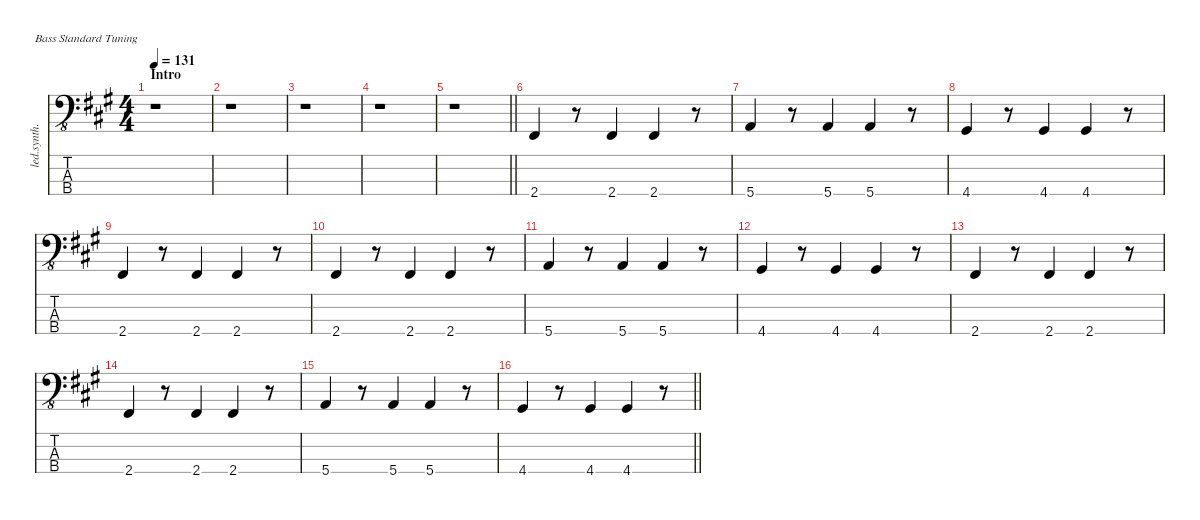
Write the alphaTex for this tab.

\defaultSystemsLayout 4
\hideDynamics
\bracketExtendMode nobrackets
\otherSystemsTrackNameOrientation horizontal
\track ("Synth Bassline" "led.synth.") {defaultSystemsLayout 8 instrument lead2sawtooth}
\staff {score tabs}
\tuning (G2 D2 A1 E1)
\ts (4 4)
\beaming (8 2 2 2 2)
\section ("" "Intro")
\tempo 131
\clef f4
\ottava 8vb
\ks f#minor
r.1{dy f instrument lead2sawtooth beam Down} |
r.1{beam Down} |
r.1{beam Down} |
r.1{beam Down} |
\barLineRight lightlight
r.1{beam Down} |
2.4{acc #}.4{beam Up} r.8{beam Up} 2.4{acc #}.4{beam Up} 2.4{acc #}.4{beam Up} r.8{beam Up} |
5.4{acc forcenatural}.4{beam Up} r.8{beam Up} 5.4{acc forcenatural}.4{beam Up} 5.4{acc forcenatural}.4{beam Up} r.8{beam Up} |
4.4{acc #}.4{beam Up} r.8{beam Up} 4.4{acc #}.4{beam Up} 4.4{acc #}.4{beam Up} r.8{beam Up} |
2.4{acc #}.4{beam Up} r.8{beam Up} 2.4{acc #}.4{beam Up} 2.4{acc #}.4{beam Up} r.8{beam Up} |
2.4{acc #}.4{beam Up} r.8{beam Up} 2.4{acc #}.4{beam Up} 2.4{acc #}.4{beam Up} r.8{beam Up} |
5.4{acc forcenatural}.4{beam Up} r.8{beam Up} 5.4{acc forcenatural}.4{beam Up} 5.4{acc forcenatural}.4{beam Up} r.8{beam Up} |
4.4{acc #}.4{beam Up} r.8{beam Up} 4.4{acc #}.4{beam Up} 4.4{acc #}.4{beam Up} r.8{beam Up} |
2.4{acc #}.4{beam Up} r.8{beam Up} 2.4{acc #}.4{beam Up} 2.4{acc #}.4{beam Up} r.8{beam Up} |
2.4{acc #}.4{beam Up} r.8{beam Up} 2.4{acc #}.4{beam Up} 2.4{acc #}.4{beam Up} r.8{beam Up} |
5.4{acc forcenatural}.4{beam Up} r.8{beam Up} 5.4{acc forcenatural}.4{beam Up} 5.4{acc forcenatural}.4{beam Up} r.8{beam Up} |
\barLineRight lightlight
4.4{acc #}.4{beam Up} r.8{beam Up} 4.4{acc #}.4{beam Up} 4.4{acc #}.4{beam Up} r.8{beam Up}
